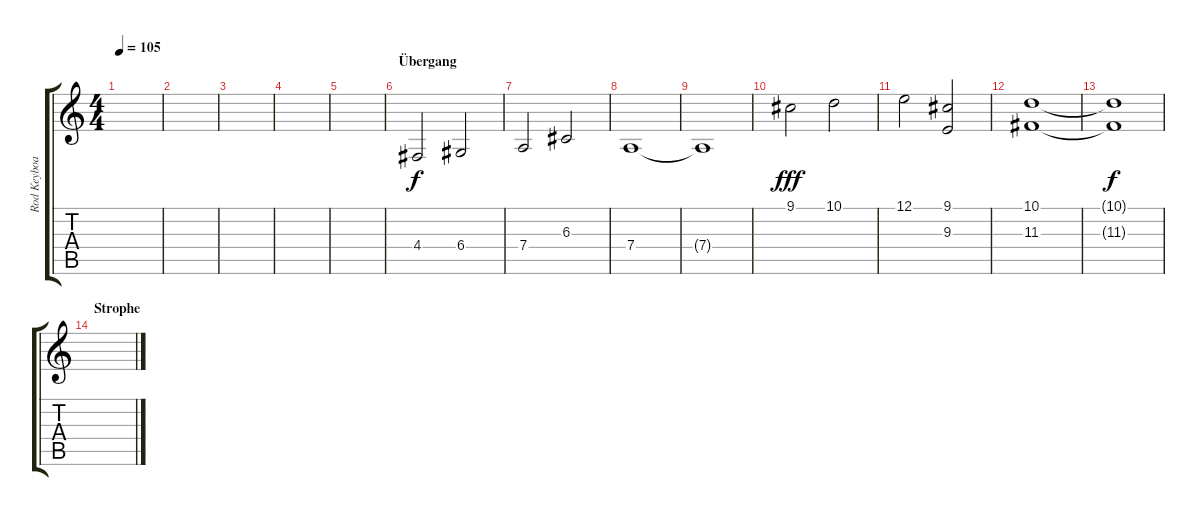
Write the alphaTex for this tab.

\track ("Rod Keyboard I" "Rod Keyboa") {instrument stringensemble1}
\staff {score tabs}
\tuning (E4 B3 G3 D3 A2 E2) {hide}
\ts (4 4)
\tempo 105
\clef g2
\ks c
|
|
|
|
|
\section ("" "Übergang")
4.4.2 6.4.2 |
7.4.2 6.3.2 |
7.4.1{dy f} |
7.4{t}.1 |
9.1.2{dy fff} 10.1.2 |
12.1.2 (9.1 9.3).2 |
(10.1 11.3).1 |
(10.1{t} 11.3{t}).1{dy f} |
\section ("" "Strophe")
